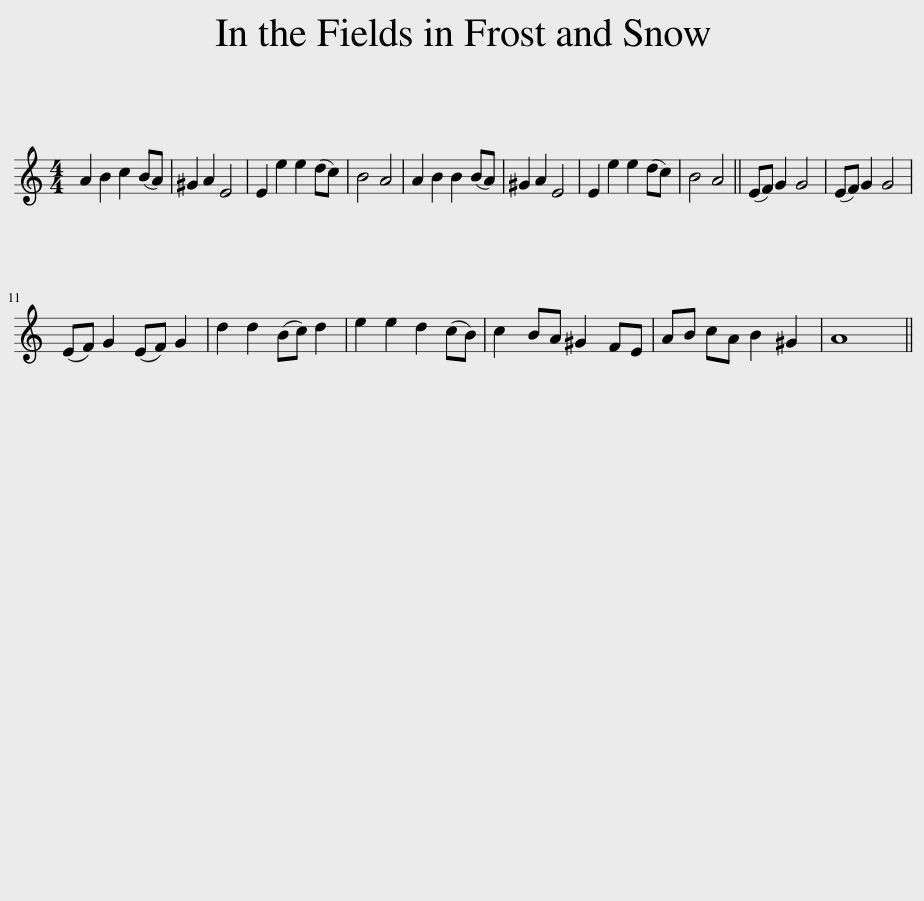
X:1
L:1/8
M:4/4
I:linebreak $
K:C
V:1 treble
V:1
 A2 B2 c2 (BA) | ^G2 A2 E4 | E2 e2 e2 (dc) | B4 A4 | A2 B2 B2 (BA) | %5
 ^G2 A2 E4 | E2 e2 e2 (dc) | B4 A4 || (EF) G2 G4 | (EF) G2 G4 |$ %10
 (EF) G2 (EF) G2 | d2 d2 (Bc) d2 | e2 e2 d2 (cB) | c2 BA ^G2 FE | AB cA B2 ^G2 | %15
 A8 || %16
